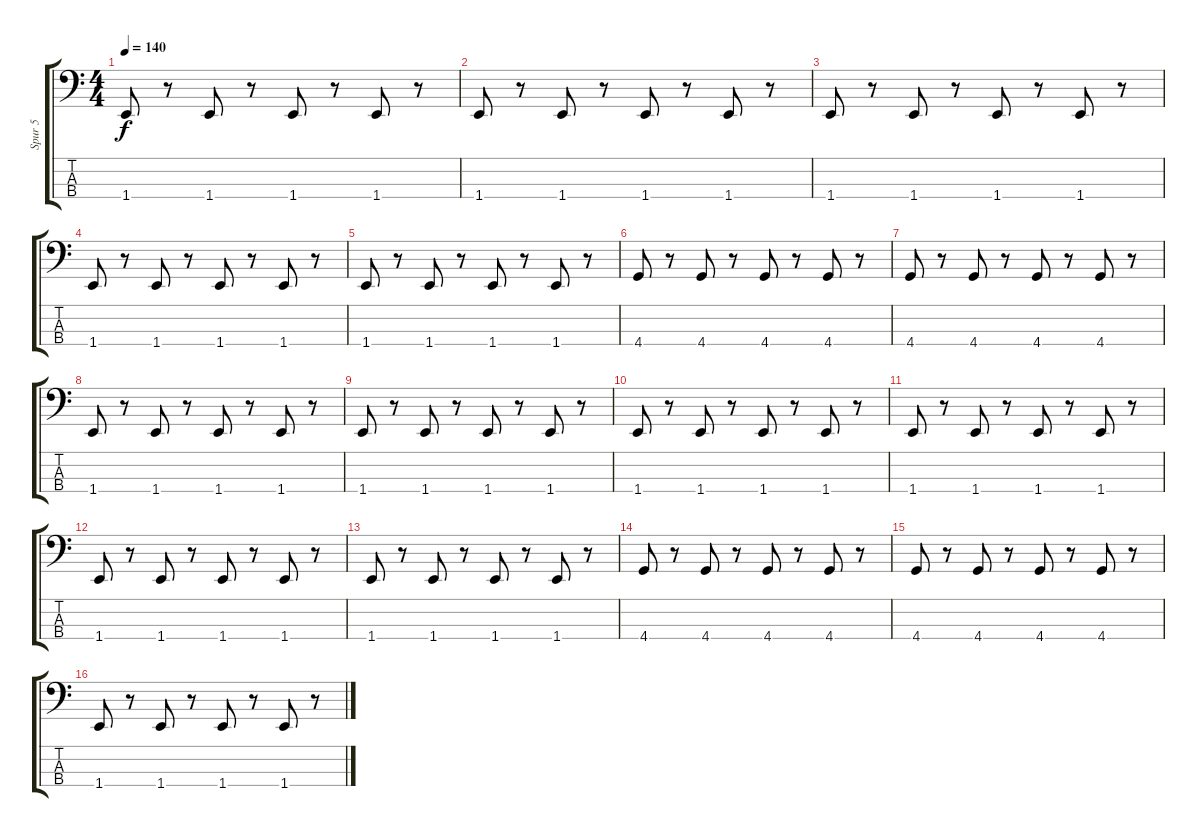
\track ("Spur 5" "Spur 5") {instrument electricbassfinger}
\staff {score tabs}
\tuning (Gb2 Db2 Ab1 Eb1) {hide}
\ts (4 4)
\tempo 140
\clef f4
\ks c
1.4.8{dy f} r.8 1.4.8 r.8 1.4.8 r.8 1.4.8 r.8 |
1.4.8 r.8 1.4.8 r.8 1.4.8 r.8 1.4.8 r.8 |
1.4.8 r.8 1.4.8 r.8 1.4.8 r.8 1.4.8 r.8 |
1.4.8 r.8 1.4.8 r.8 1.4.8 r.8 1.4.8 r.8 |
1.4.8 r.8 1.4.8 r.8 1.4.8 r.8 1.4.8 r.8 |
4.4.8 r.8 4.4.8 r.8 4.4.8 r.8 4.4.8 r.8 |
4.4.8 r.8 4.4.8 r.8 4.4.8 r.8 4.4.8 r.8 |
1.4.8 r.8 1.4.8 r.8 1.4.8 r.8 1.4.8 r.8 |
1.4.8 r.8 1.4.8 r.8 1.4.8 r.8 1.4.8 r.8 |
1.4.8 r.8 1.4.8 r.8 1.4.8 r.8 1.4.8 r.8 |
1.4.8 r.8 1.4.8 r.8 1.4.8 r.8 1.4.8 r.8 |
1.4.8 r.8 1.4.8 r.8 1.4.8 r.8 1.4.8 r.8 |
1.4.8 r.8 1.4.8 r.8 1.4.8 r.8 1.4.8 r.8 |
4.4.8 r.8 4.4.8 r.8 4.4.8 r.8 4.4.8 r.8 |
4.4.8 r.8 4.4.8 r.8 4.4.8 r.8 4.4.8 r.8 |
1.4.8 r.8 1.4.8 r.8 1.4.8 r.8 1.4.8 r.8
